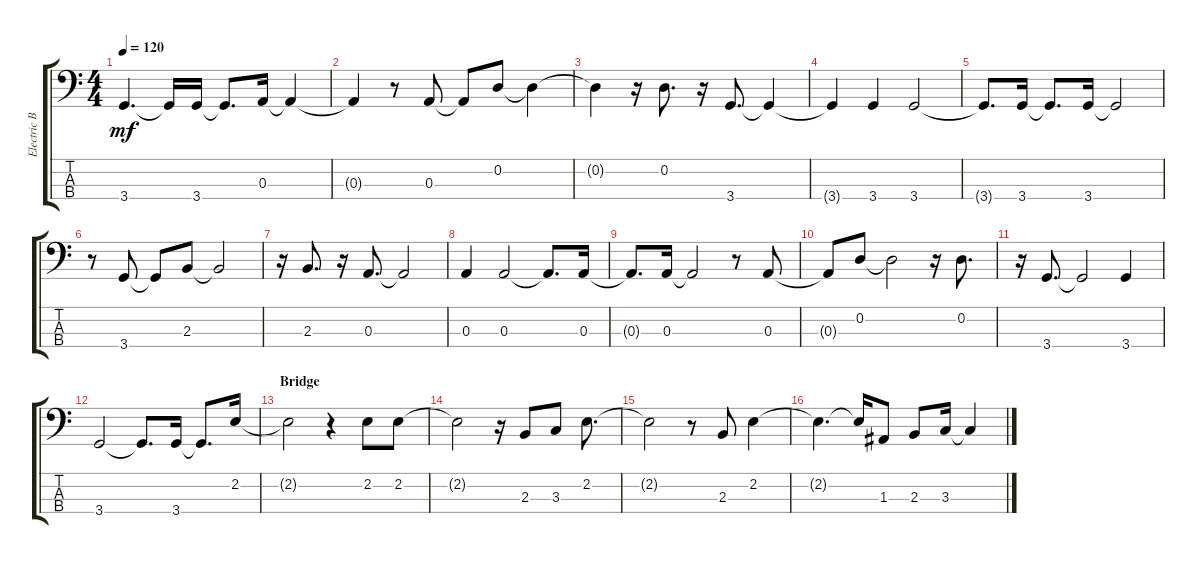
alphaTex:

\track ("Electric Bass" "Electric B") {instrument electricbassfinger}
\staff {score tabs}
\tuning (G2 D2 A1 E1) {hide}
\ts (4 4)
\tempo 120
\clef f4
\ks aminor
3.4{t}.4{d dy mf} 3.4{t}.16 3.4.16 3.4{t}.8{d} 0.3.16 0.3{t}.4 |
0.3{t}.4 r.8 0.3.8 0.3{t}.8 0.2.8 0.2{t}.4 |
0.2{t}.4 r.16 0.2.8{d} r.16 3.4.8{d} 3.4{t}.4 |
3.4{t}.4 3.4.4 3.4.2 |
3.4{t}.8{d} 3.4.16 3.4{t}.8{d} 3.4.16 3.4{t}.2 |
r.8 3.4.8 3.4{t}.8 2.3.8 2.3{t}.2 |
r.16 2.3.8{d} r.16 0.3.8{d} 0.3{t}.2 |
0.3.4 0.3.2 0.3{t}.8{d} 0.3.16 |
0.3{t}.8{d} 0.3.16 0.3{t}.2 r.8 0.3.8 |
0.3{t}.8 0.2.8 0.2{t}.2 r.16 0.2.8{d} |
r.16 3.4.8{d} 3.4{t}.2 3.4.4 |
3.4.2 3.4{t}.8{d} 3.4.16 3.4{t}.8{d} 2.2.16 |
\section ("" "Bridge")
2.2{t}.2 r.4 2.2.8 2.2.8 |
2.2{t}.2 r.16 2.3.8 3.3.8 2.2.8{d} |
2.2{t}.2 r.8 2.3.8 2.2.4 |
2.2{t}.4{d} 2.2{t}.16 1.3.8 2.3.8 3.3.16 3.3{t}.4
